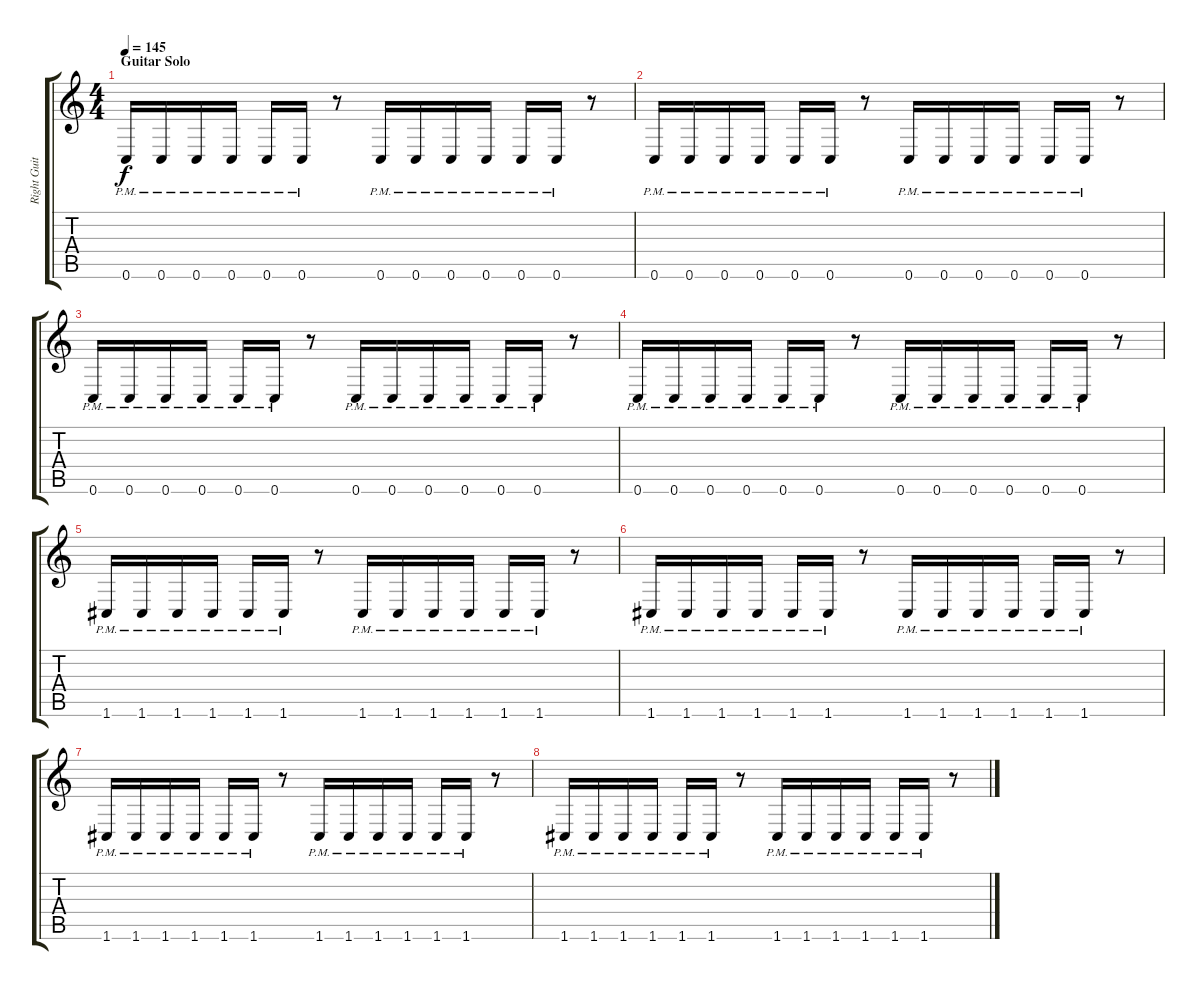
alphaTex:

\track ("Right Guitar" "Right Guit") {instrument distortionguitar}
\staff {score tabs}
\tuning (D4 A3 F3 C3 G2 C2) {hide}
\ts (4 4)
\section ("" "Guitar Solo")
\tempo 145
\clef g2
\ks c
0.6{pm}.16{dy f} 0.6{pm}.16 0.6{pm}.16 0.6{pm}.16 0.6{pm}.16 0.6{pm}.16 r.8 0.6{pm}.16 0.6{pm}.16 0.6{pm}.16 0.6{pm}.16 0.6{pm}.16 0.6{pm}.16 r.8 |
0.6{pm}.16 0.6{pm}.16 0.6{pm}.16 0.6{pm}.16 0.6{pm}.16 0.6{pm}.16 r.8 0.6{pm}.16 0.6{pm}.16 0.6{pm}.16 0.6{pm}.16 0.6{pm}.16 0.6{pm}.16 r.8 |
0.6{pm}.16 0.6{pm}.16 0.6{pm}.16 0.6{pm}.16 0.6{pm}.16 0.6{pm}.16 r.8 0.6{pm}.16 0.6{pm}.16 0.6{pm}.16 0.6{pm}.16 0.6{pm}.16 0.6{pm}.16 r.8 |
0.6{pm}.16 0.6{pm}.16 0.6{pm}.16 0.6{pm}.16 0.6{pm}.16 0.6{pm}.16 r.8 0.6{pm}.16 0.6{pm}.16 0.6{pm}.16 0.6{pm}.16 0.6{pm}.16 0.6{pm}.16 r.8 |
1.6{pm}.16 1.6{pm}.16 1.6{pm}.16 1.6{pm}.16 1.6{pm}.16 1.6{pm}.16 r.8 1.6{pm}.16 1.6{pm}.16 1.6{pm}.16 1.6{pm}.16 1.6{pm}.16 1.6{pm}.16 r.8 |
1.6{pm}.16 1.6{pm}.16 1.6{pm}.16 1.6{pm}.16 1.6{pm}.16 1.6{pm}.16 r.8 1.6{pm}.16 1.6{pm}.16 1.6{pm}.16 1.6{pm}.16 1.6{pm}.16 1.6{pm}.16 r.8 |
1.6{pm}.16 1.6{pm}.16 1.6{pm}.16 1.6{pm}.16 1.6{pm}.16 1.6{pm}.16 r.8 1.6{pm}.16 1.6{pm}.16 1.6{pm}.16 1.6{pm}.16 1.6{pm}.16 1.6{pm}.16 r.8 |
1.6{pm}.16 1.6{pm}.16 1.6{pm}.16 1.6{pm}.16 1.6{pm}.16 1.6{pm}.16 r.8 1.6{pm}.16 1.6{pm}.16 1.6{pm}.16 1.6{pm}.16 1.6{pm}.16 1.6{pm}.16 r.8
